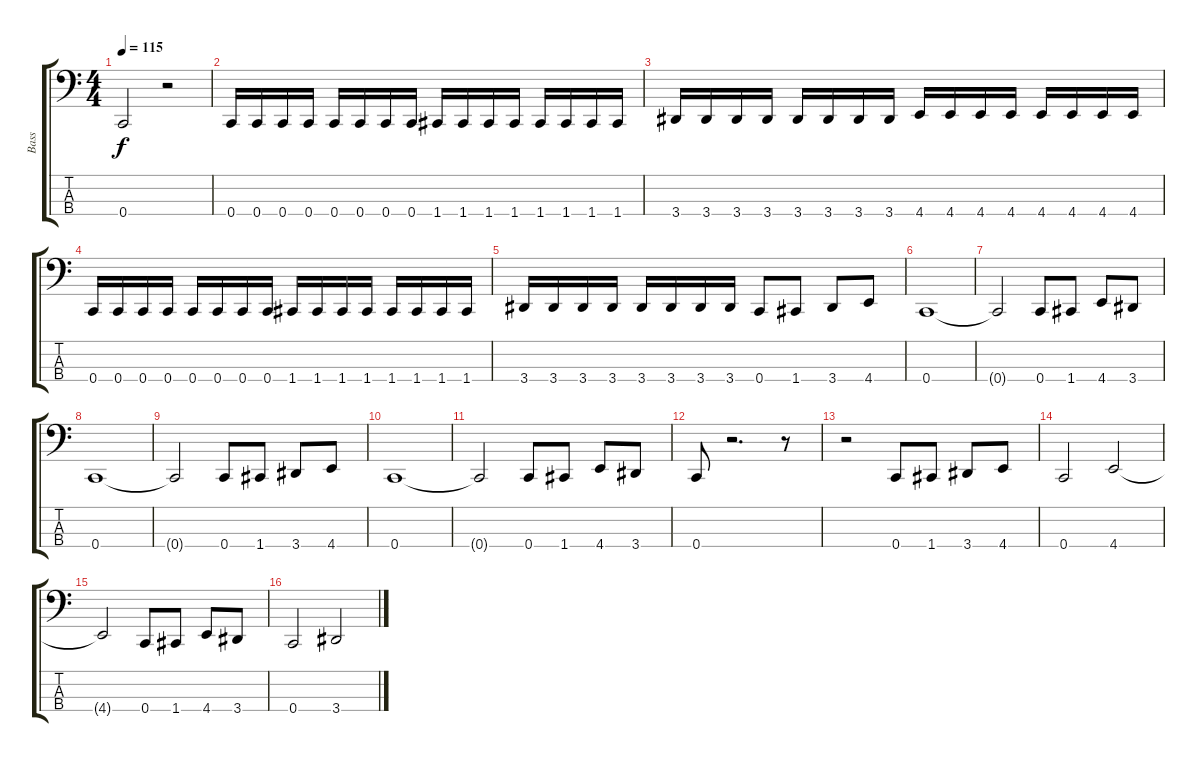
\track ("Bass" "Bass") {instrument electricbasspick}
\staff {score tabs}
\tuning (F2 C2 G1 C1) {hide}
\ts (4 4)
\tempo 115
\clef f4
\ks c
0.4{t}.2{dy f} r.2 |
0.4.16 0.4.16 0.4.16 0.4.16 0.4.16 0.4.16 0.4.16 0.4.16 1.4.16 1.4.16 1.4.16 1.4.16 1.4.16 1.4.16 1.4.16 1.4.16 |
3.4.16 3.4.16 3.4.16 3.4.16 3.4.16 3.4.16 3.4.16 3.4.16 4.4.16 4.4.16 4.4.16 4.4.16 4.4.16 4.4.16 4.4.16 4.4.16 |
0.4.16 0.4.16 0.4.16 0.4.16 0.4.16 0.4.16 0.4.16 0.4.16 1.4.16 1.4.16 1.4.16 1.4.16 1.4.16 1.4.16 1.4.16 1.4.16 |
3.4.16 3.4.16 3.4.16 3.4.16 3.4.16 3.4.16 3.4.16 3.4.16 0.4.8 1.4.8 3.4.8 4.4.8 |
0.4.1 |
0.4{t}.2 0.4.8 1.4.8 4.4.8 3.4.8 |
0.4.1 |
0.4{t}.2 0.4.8 1.4.8 3.4.8 4.4.8 |
0.4.1 |
0.4{t}.2 0.4.8 1.4.8 4.4.8 3.4.8 |
0.4.8 r.2{d} r.8 |
r.2 0.4.8 1.4.8 3.4.8 4.4.8 |
0.4.2 4.4.2 |
4.4{t}.2 0.4.8 1.4.8 4.4.8 3.4.8 |
0.4.2 3.4.2
